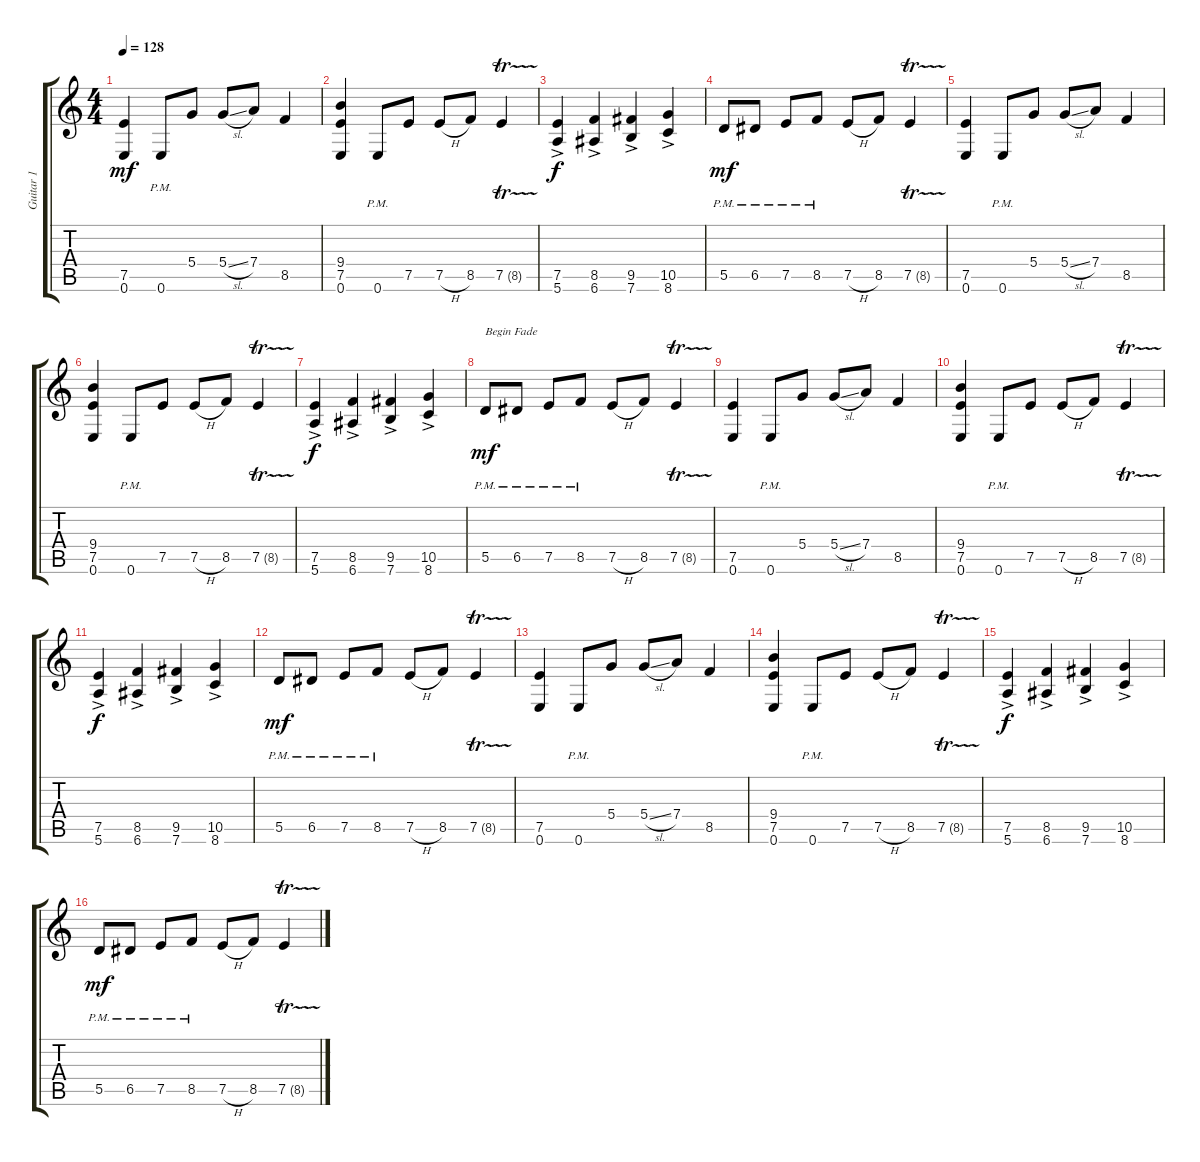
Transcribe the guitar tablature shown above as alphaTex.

\track ("Guitar 1" "Guitar 1") {instrument distortionguitar}
\staff {score tabs}
\tuning (E4 B3 G3 D3 A2 E2) {hide}
\ts (4 4)
\tempo 128
\clef g2
\ks c
(7.5 0.6).4{dy mf} 0.6{pm}.8 5.4.8 5.4{sl}.8 7.4.8 8.5.4 |
(9.4 7.5 0.6).4 0.6{pm}.8 7.5.8 7.5{h}.8 8.5.8 7.5{tr (8 32)}.4 |
(7.5{ac} 5.6{ac}).4{dy f} (8.5{ac} 6.6{ac}).4 (9.5{ac} 7.6{ac}).4 (10.5{ac} 8.6{ac}).4 |
5.5{pm}.8{dy mf} 6.5{pm}.8 7.5{pm}.8 8.5{pm}.8 7.5{h}.8 8.5.8 7.5{tr (8 32)}.4 |
(7.5 0.6).4 0.6{pm}.8 5.4.8 5.4{sl}.8 7.4.8 8.5.4 |
(9.4 7.5 0.6).4 0.6{pm}.8 7.5.8 7.5{h}.8 8.5.8 7.5{tr (8 32)}.4 |
(7.5{ac} 5.6{ac}).4{dy f} (8.5{ac} 6.6{ac}).4 (9.5{ac} 7.6{ac}).4 (10.5{ac} 8.6{ac}).4 |
5.5{pm}.8{txt "Begin Fade" dy mf volume 9} 6.5{pm}.8 7.5{pm}.8 8.5{pm}.8 7.5{h}.8 8.5.8 7.5{tr (8 32)}.4 |
(7.5 0.6).4 0.6{pm}.8 5.4.8 5.4{sl}.8 7.4.8 8.5.4 |
(9.4 7.5 0.6).4 0.6{pm}.8 7.5.8 7.5{h}.8 8.5.8 7.5{tr (8 32)}.4 |
(7.5{ac} 5.6{ac}).4{dy f} (8.5{ac} 6.6{ac}).4 (9.5{ac} 7.6{ac}).4 (10.5{ac} 8.6{ac}).4 |
5.5{pm}.8{dy mf volume 7} 6.5{pm}.8 7.5{pm}.8 8.5{pm}.8 7.5{h}.8 8.5.8 7.5{tr (8 32)}.4 |
(7.5 0.6).4 0.6{pm}.8 5.4.8 5.4{sl}.8 7.4.8 8.5.4 |
(9.4 7.5 0.6).4 0.6{pm}.8 7.5.8 7.5{h}.8 8.5.8 7.5{tr (8 32)}.4 |
(7.5{ac} 5.6{ac}).4{dy f} (8.5{ac} 6.6{ac}).4 (9.5{ac} 7.6{ac}).4 (10.5{ac} 8.6{ac}).4 |
5.5{pm}.8{dy mf volume 5} 6.5{pm}.8 7.5{pm}.8 8.5{pm}.8 7.5{h}.8 8.5.8 7.5{tr (8 32)}.4
